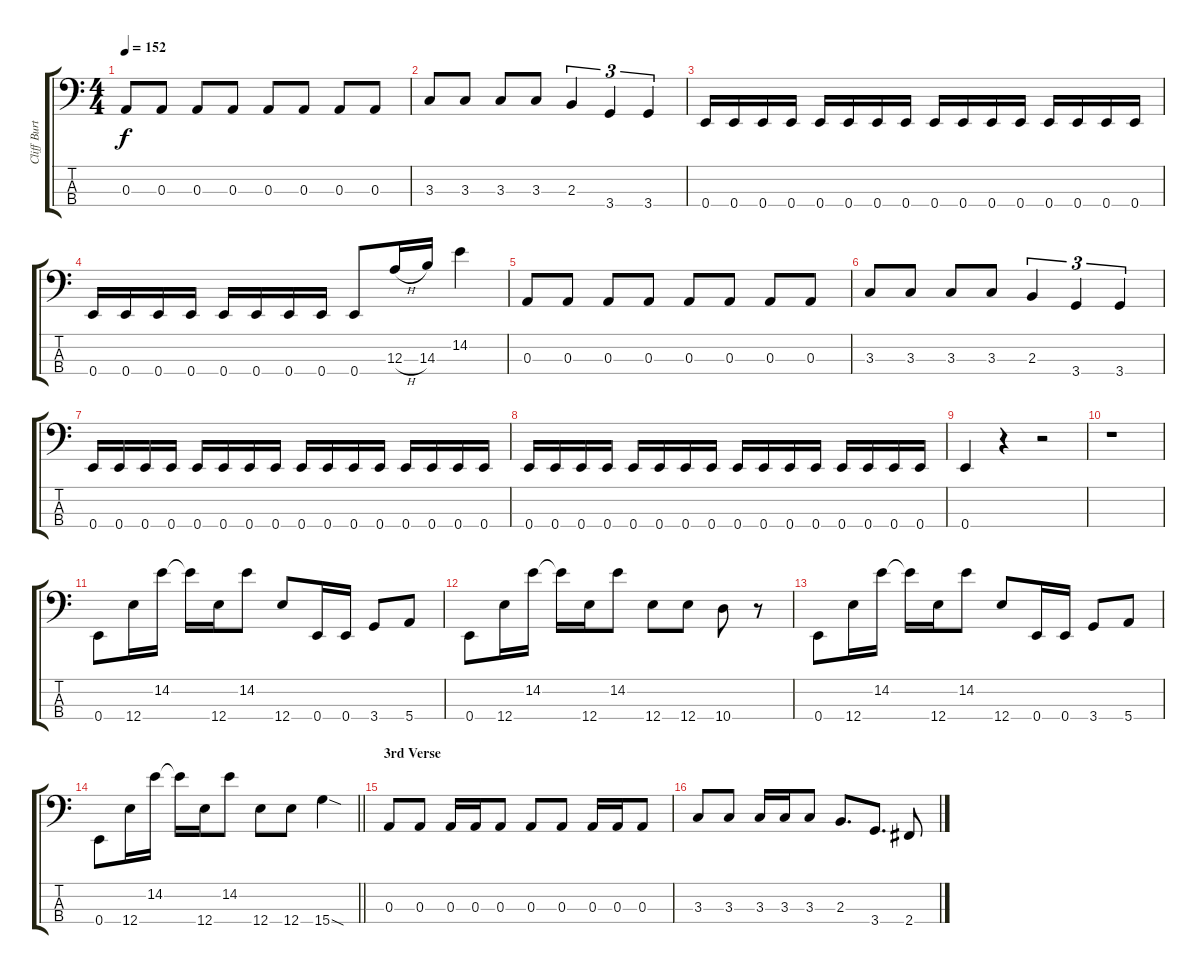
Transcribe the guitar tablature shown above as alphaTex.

\track ("Cliff Burton - Bass" "Cliff Burt") {instrument electricbassfinger}
\staff {score tabs}
\tuning (G2 D2 A1 E1) {hide}
\ts (4 4)
\tempo 152
\clef f4
\ks c
0.3.8{dy f} 0.3.8 0.3.8 0.3.8 0.3.8 0.3.8 0.3.8 0.3.8 |
3.3.8 3.3.8 3.3.8 3.3.8 2.3.4{tu (3 2)} 3.4.4{tu (3 2)} 3.4.4{tu (3 2)} |
0.4.16 0.4.16 0.4.16 0.4.16 0.4.16 0.4.16 0.4.16 0.4.16 0.4.16 0.4.16 0.4.16 0.4.16 0.4.16 0.4.16 0.4.16 0.4.16 |
0.4.16 0.4.16 0.4.16 0.4.16 0.4.16 0.4.16 0.4.16 0.4.16 0.4.8 12.3{h}.16 14.3.16 14.2.4 |
0.3.8 0.3.8 0.3.8 0.3.8 0.3.8 0.3.8 0.3.8 0.3.8 |
3.3.8 3.3.8 3.3.8 3.3.8 2.3.4{tu (3 2)} 3.4.4{tu (3 2)} 3.4.4{tu (3 2)} |
0.4.16 0.4.16 0.4.16 0.4.16 0.4.16 0.4.16 0.4.16 0.4.16 0.4.16 0.4.16 0.4.16 0.4.16 0.4.16 0.4.16 0.4.16 0.4.16 |
0.4.16 0.4.16 0.4.16 0.4.16 0.4.16 0.4.16 0.4.16 0.4.16 0.4.16 0.4.16 0.4.16 0.4.16 0.4.16 0.4.16 0.4.16 0.4.16 |
0.4.4 r.4 r.2 |
r.1 |
0.4.8 12.4.16 14.2.16 14.2{t}.16 12.4.16 14.2.8 12.4.8 0.4.16 0.4.16 3.4.8 5.4.8 |
0.4.8 12.4.16 14.2.16 14.2{t}.16 12.4.16 14.2.8 12.4.8 12.4.8 10.4.8 r.8 |
0.4.8 12.4.16 14.2.16 14.2{t}.16 12.4.16 14.2.8 12.4.8 0.4.16 0.4.16 3.4.8 5.4.8 |
\barLineRight lightlight
0.4.8 12.4.16 14.2.16 14.2{t}.16 12.4.16 14.2.8 12.4.8 12.4.8 15.4{sod}.4 |
\section ("" "3rd Verse")
0.3.8 0.3.8 0.3.16 0.3.16 0.3.8 0.3.8 0.3.8 0.3.16 0.3.16 0.3.8 |
3.3.8 3.3.8 3.3.16 3.3.16 3.3.8 2.3.8{d} 3.4.8{d} 2.4.8
